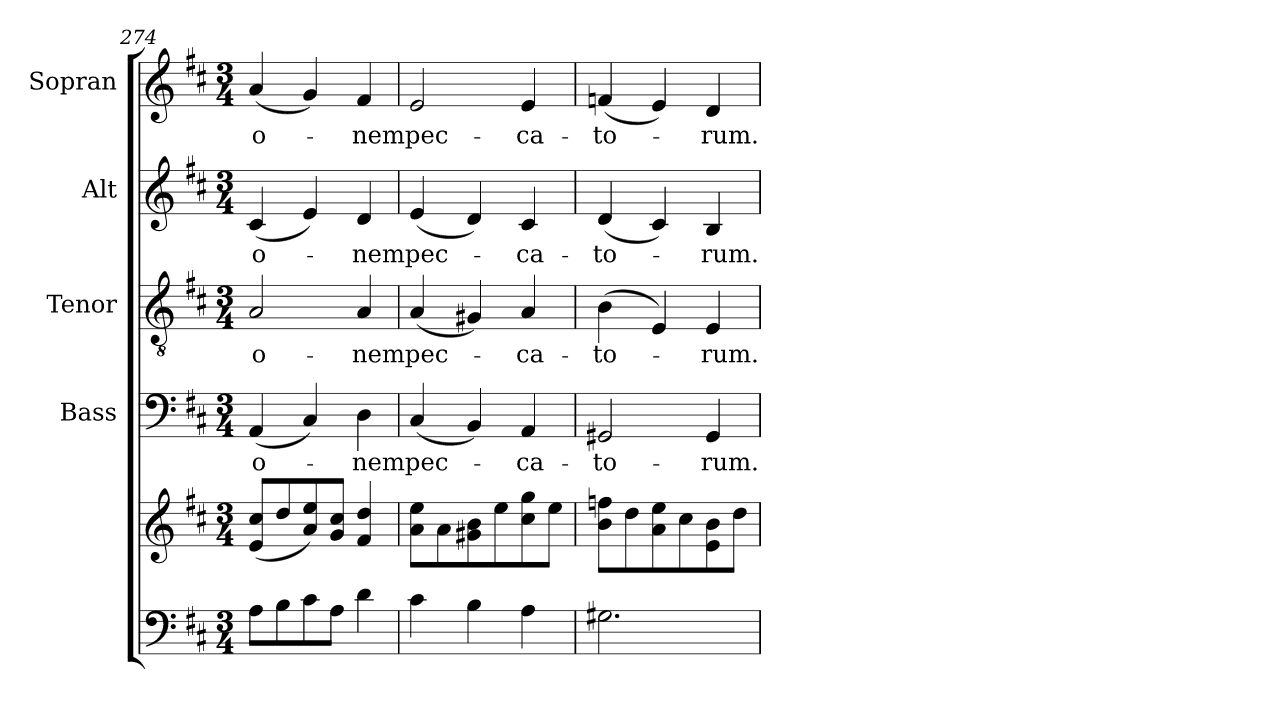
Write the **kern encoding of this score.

**kern	**kern	**kern	**text	**kern	**text	**kern	**text	**kern	**text
*part5	*part5	*part4	*part4	*part3	*part3	*part2	*part2	*part1	*part1
*staff6	*staff5	*staff4	*staff4	*staff3	*staff3	*staff2	*staff2	*staff1	*staff1
*	*	*I"Bass	*	*I"Tenor	*	*I"Alt	*	*I"Sopran	*
*	*	*I'B.	*	*I'T.	*	*I'A.	*	*I'S.	*
*clefF4	*clefG2	*clefF4	*	*clefGv2	*	*clefG2	*	*clefG2	*
*k[f#c#]	*k[f#c#]	*k[f#c#]	*	*k[f#c#]	*	*k[f#c#]	*	*k[f#c#]	*
*D:	*D:	*D:	*	*D:	*	*D:	*	*D:	*
*M3/4	*M3/4	*M3/4	*	*M3/4	*	*M3/4	*	*M3/4	*
=274	=274	=274	=274	=274	=274	=274	=274	=274	=274
!	!	!	!LO:LY:b	!	!LO:LY:b	!	!LO:LY:b	!	!LO:LY:b
8A\L	(<8e/ 8cc#/L	(<4AA/	-o-	2A/	-o-	(<4c#/	-o-	(<4a/	-o-
8B\	8dd/	.	.	.	.	.	.	.	.
8c#\	8a/ 8ee/)	4C#/)	.	.	.	4e/)	.	4g/)	.
8A\J	8g/ 8cc#/J	.	.	.	.	.	.	.	.
!	!	!	!LO:LY:b	!	!LO:LY:b	!	!LO:LY:b	!	!LO:LY:b
4d\	4f#/ 4dd/	4D\	-nem	4A/	-nem	4d/	-nem	4f#/	-nem
=275	=275	=275	=275	=275	=275	=275	=275	=275	=275
!	!	!	!LO:LY:b	!	!LO:LY:b	!	!LO:LY:b	!	!LO:LY:b
4c#\	8a\ 8ee\L	(<4C#/	pec-	(<4A/	pec-	(<4e/	pec-	2e/	pec-
.	8a\	.	.	.	.	.	.	.	.
4B\	8g#X\ 8b\	4BB/)	.	4G#X/)	.	4d/)	.	.	.
.	8ee\	.	.	.	.	.	.	.	.
!	!	!	!LO:LY:b	!	!LO:LY:b	!	!LO:LY:b	!	!LO:LY:b
4A\	8cc#\ 8gg\	4AA/	-ca-	4A/	-ca-	4c#/	-ca-	4e/	-ca-
.	8ee\J	.	.	.	.	.	.	.	.
!!LO:LB:g=z
=276	=276	=276	=276	=276	=276	=276	=276	=276	=276
!	!	!	!LO:LY:b	!	!LO:LY:b	!	!LO:LY:b	!	!LO:LY:b
2.G#X\	8b\ 8ffn\L	2GG#X/	-to-	(>4B\	-to-	(<4d/	-to-	(<4fn/	-to-
.	8dd\	.	.	.	.	.	.	.	.
.	8a\ 8ee\	.	.	4E/)	.	4c#/)	.	4e/)	.
.	8cc#\	.	.	.	.	.	.	.	.
!	!	!	!LO:LY:b	!	!LO:LY:b	!	!LO:LY:b	!	!LO:LY:b
.	8e\ 8b\	4GG#/	-rum.	4E/	-rum.	4B/	-rum.	4d/	-rum.
.	8dd\J	.	.	.	.	.	.	.	.
=	=	=	=	=	=	=	=	=	=
*-	*-	*-	*-	*-	*-	*-	*-	*-	*-
